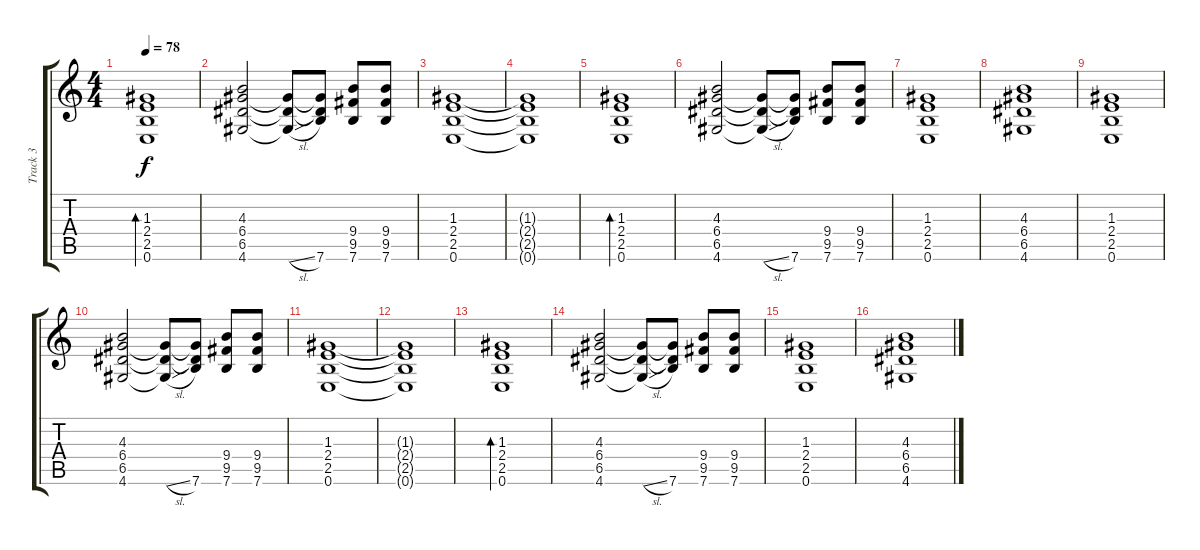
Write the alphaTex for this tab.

\track ("Track 3" "Track 3") {instrument overdrivenguitar}
\staff {score tabs}
\tuning (E4 B3 G3 D3 A2 E2) {hide}
\ts (4 4)
\tempo 78
\clef g2
\ks c
(1.3 2.4 2.5 0.6).1{bd 60 dy f} |
(4.3 6.4 6.5 4.6).2 (6.4{t} 6.5{t} 4.6{sl t}).8 (6.4{t} 6.5{t} 7.6).8 (9.4 9.5 7.6).8 (9.4 9.5 7.6).8 |
(1.3 2.4 2.5 0.6).1 |
(1.3{t} 2.4{t} 2.5{t} 0.6{t}).1 |
(1.3 2.4 2.5 0.6).1{bd 60} |
(4.3 6.4 6.5 4.6).2 (6.4{t} 6.5{t} 4.6{sl t}).8 (6.4{t} 6.5{t} 7.6).8 (9.4 9.5 7.6).8 (9.4 9.5 7.6).8 |
(1.3 2.4 2.5 0.6).1 |
(4.3 6.4 6.5 4.6).1 |
(1.3 2.4 2.5 0.6).1 |
(4.3 6.4 6.5 4.6).2 (6.4{t} 6.5{t} 4.6{sl t}).8 (6.4{t} 6.5{t} 7.6).8 (9.4 9.5 7.6).8 (9.4 9.5 7.6).8 |
(1.3 2.4 2.5 0.6).1 |
(1.3{t} 2.4{t} 2.5{t} 0.6{t}).1 |
(1.3 2.4 2.5 0.6).1{bd 60} |
(4.3 6.4 6.5 4.6).2 (6.4{t} 6.5{t} 4.6{sl t}).8 (6.4{t} 6.5{t} 7.6).8 (9.4 9.5 7.6).8 (9.4 9.5 7.6).8 |
(1.3 2.4 2.5 0.6).1 |
(4.3 6.4 6.5 4.6).1
